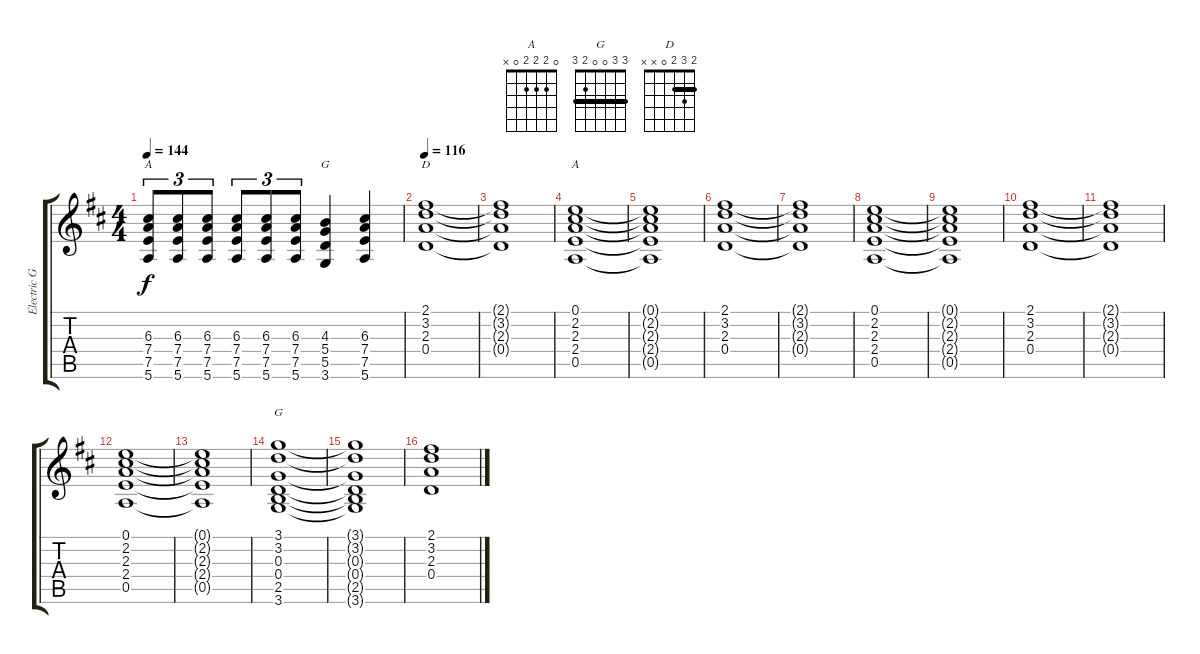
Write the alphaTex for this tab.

\track ("Electric Guitar 2" "Electric G") {instrument distortionguitar}
\staff {score tabs}
\tuning (E4 B3 G3 D3 A2 E2) {hide}
\chord ("A" x x 6 7 7 5) {firstfret 5}
\chord ("G" x x 4 5 5 3) {firstfret 3}
\chord ("D" 2 3 2 0 x x) {barre 2}
\chord ("A" 0 2 2 2 0 x)
\chord ("G" 3 3 0 0 2 3) {barre 3}
\ts (4 4)
\tempo 144
\clef g2
\ks d
(6.3 7.4 7.5 5.6).8{tu (3 2) ch "A" dy f} (6.3 7.4 7.5 5.6).8{tu (3 2)} (6.3 7.4 7.5 5.6).8{tu (3 2)} (6.3 7.4 7.5 5.6).8{tu (3 2)} (6.3 7.4 7.5 5.6).8{tu (3 2)} (6.3 7.4 7.5 5.6).8{tu (3 2)} (4.3 5.4 5.5 3.6).4{ch "G"} (6.3 7.4 7.5 5.6).4 |
\tempo 116
(2.1 3.2 2.3 0.4).1{ch "D"} |
(2.1{t} 3.2{t} 2.3{t} 0.4{t}).1 |
(0.1 2.2 2.3 2.4 0.5).1{ch "A"} |
(0.1{t} 2.2{t} 2.3{t} 2.4{t} 0.5{t}).1 |
(2.1 3.2 2.3 0.4).1 |
(2.1{t} 3.2{t} 2.3{t} 0.4{t}).1 |
(0.1 2.2 2.3 2.4 0.5).1 |
(0.1{t} 2.2{t} 2.3{t} 2.4{t} 0.5{t}).1 |
(2.1 3.2 2.3 0.4).1 |
(2.1{t} 3.2{t} 2.3{t} 0.4{t}).1 |
(0.1 2.2 2.3 2.4 0.5).1 |
(0.1{t} 2.2{t} 2.3{t} 2.4{t} 0.5{t}).1 |
(3.1 3.2 0.3 0.4 2.5 3.6).1{ch "G"} |
(3.1{t} 3.2{t} 0.3{t} 0.4{t} 2.5{t} 3.6{t}).1 |
(2.1 3.2 2.3 0.4).1
